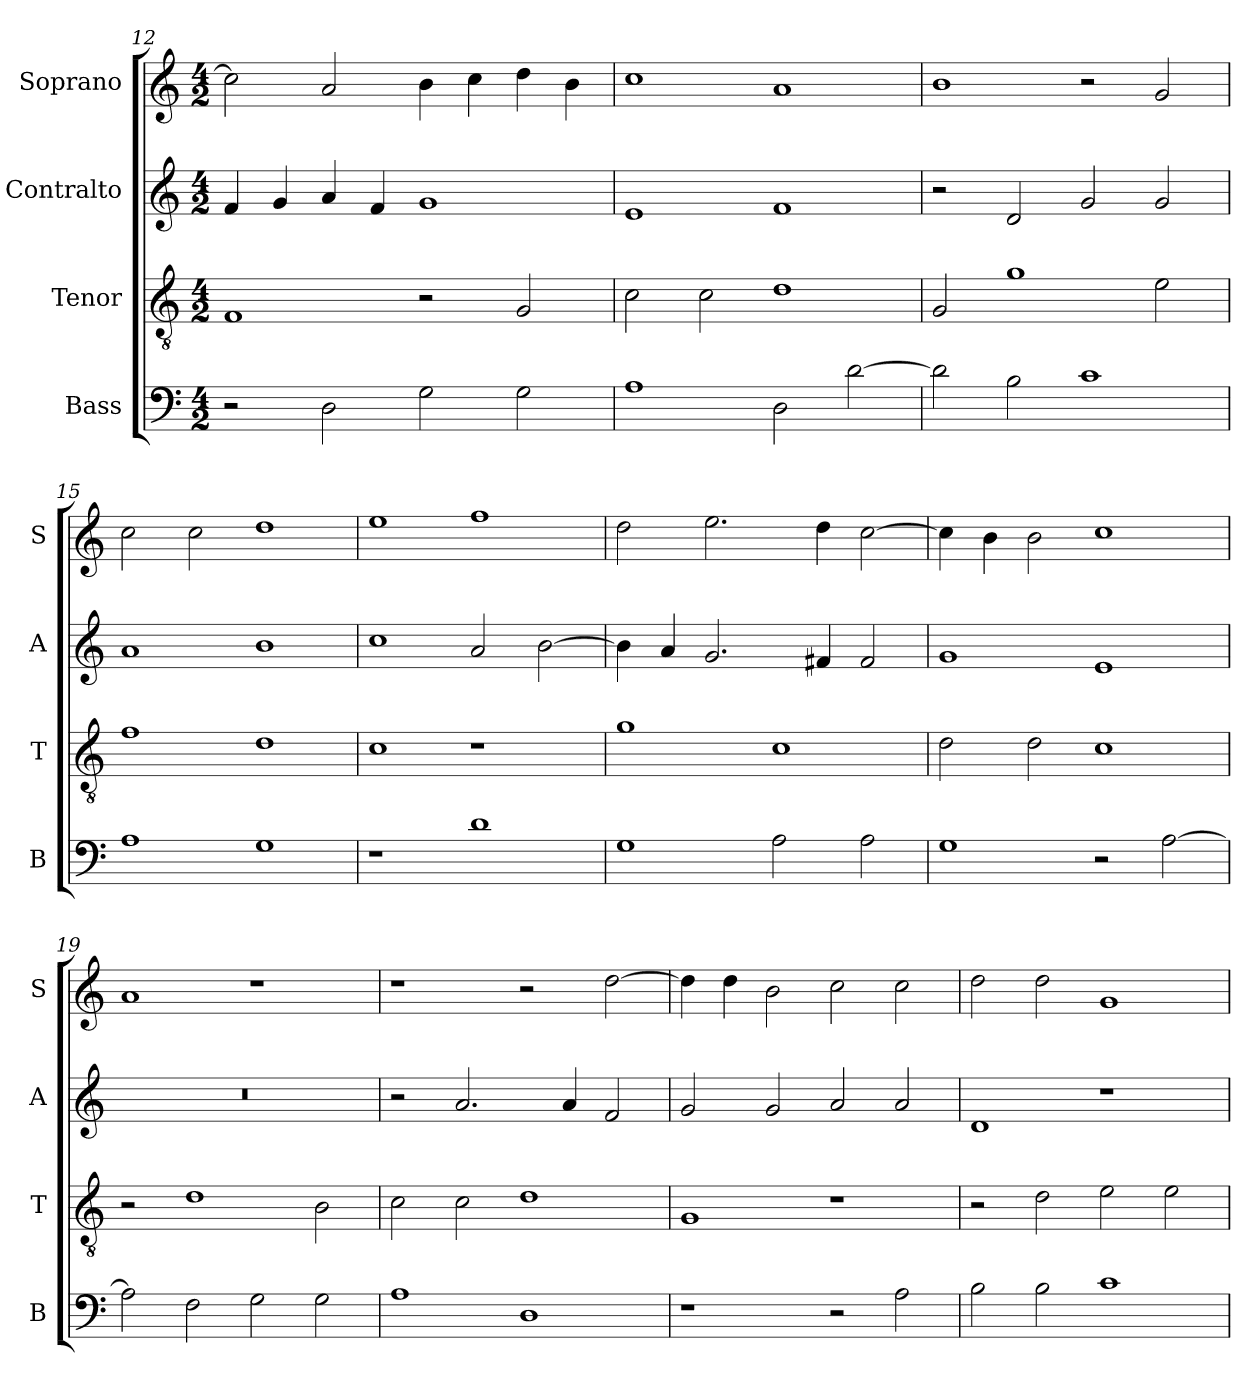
**kern	**kern	**kern	**kern
*part4	*part3	*part2	*part1
*staff4	*staff3	*staff2	*staff1
*I"Bass	*I"Tenor	*I"Contralto	*I"Soprano
*I'B	*I'T	*I'A	*I'S
*clefF4	*clefGv2	*clefG2	*clefG2
*k[]	*k[]	*k[]	*k[]
*G:mix	*G:mix	*G:mix	*G:mix
*M4/2	*M4/2	*M4/2	*M4/2
=12	=12	=12	=12
2r	1F	4f	2cc]
.	.	4g	.
2D	.	4a	2a
.	.	4f	.
2G	2r	1g	4b
.	.	.	4cc
2G	2G	.	4dd
.	.	.	4b
=13	=13	=13	=13
1A	2c	1e	1cc
.	2c	.	.
2D	1d	1f	1a
[2d	.	.	.
=14	=14	=14	=14
2d]	2G	2r	1b
2B	1g	2d	.
1c	.	2g	2r
.	2e	2g	2g
=15	=15	=15	=15
1A	1f	1a	2cc
.	.	.	2cc
1G	1d	1b	1dd
=16	=16	=16	=16
1r	1c	1cc	1ee
1d	1r	2a	1ff
.	.	[2b	.
=17	=17	=17	=17
1G	1g	4b]	2dd
.	.	4a	.
.	.	2.g	2.ee
2A	1c	.	.
.	.	4f#X	4dd
2A	.	2f#	[2cc
=18	=18	=18	=18
1G	2d	1g	4cc]
.	.	.	4b
.	2d	.	2b
2r	1c	1e	1cc
[2A	.	.	.
=19	=19	=19	=19
2A]	2r	0r	1a
2F	1d	.	.
2G	.	.	1r
2G	2B	.	.
=20	=20	=20	=20
1A	2c	2r	1r
.	2c	2.a	.
1D	1d	.	2r
.	.	4a	.
.	.	2f	[2dd
=21	=21	=21	=21
1r	1G	2g	4dd]
.	.	.	4dd
.	.	2g	2b
2r	1r	2a	2cc
2A	.	2a	2cc
=22	=22	=22	=22
2B	2r	1d	2dd
2B	2d	.	2dd
1c	2e	1r	1g
.	2e	.	.
=	=	=	=
*-	*-	*-	*-
